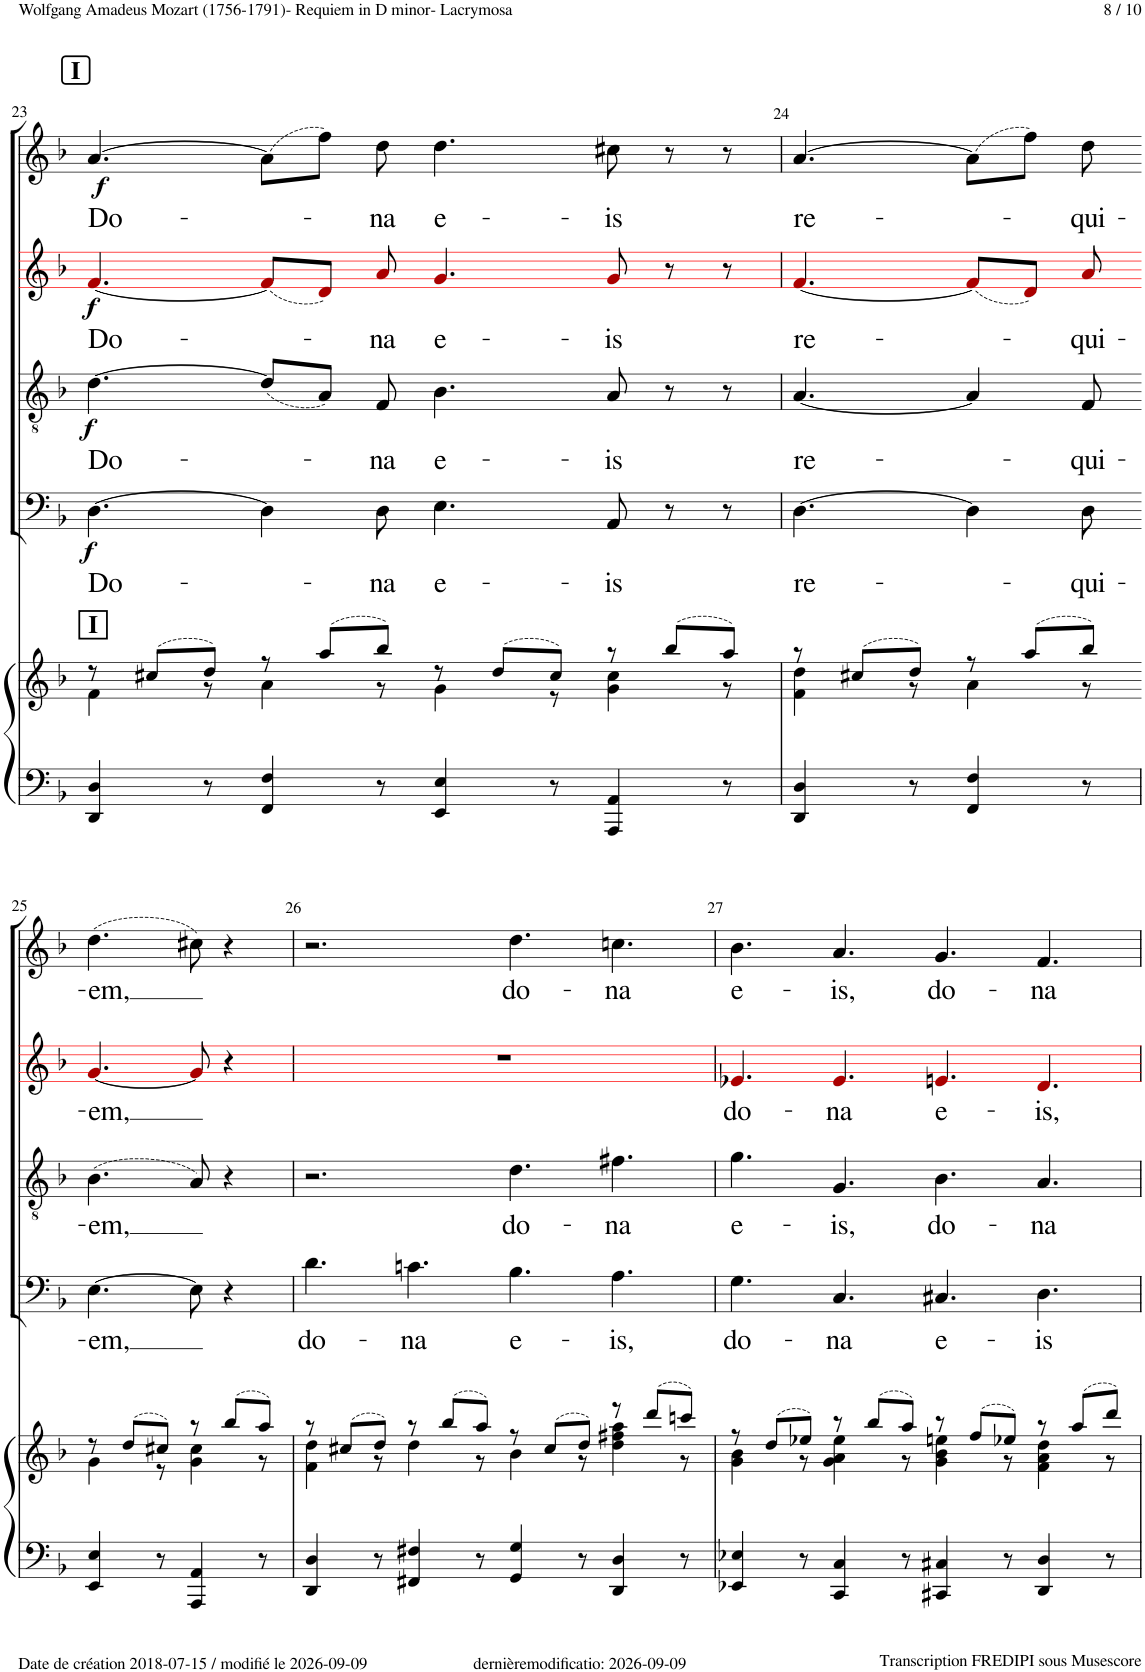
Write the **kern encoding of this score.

**kern	**kern	**kern	**text	**dynam	**kern	**text	**dynam	**kern	**text	**dynam	**kern	**text	**dynam
*part5	*part5	*part4	*part4	*part4	*part3	*part3	*part3	*part2	*part2	*part2	*part1	*part1	*part1
*staff6	*staff5	*staff4	*staff4	*staff4	*staff3	*staff3	*staff3	*staff2	*staff2	*staff2	*staff1	*staff1	*staff1
*I"Piano	*	*I"Bass	*	*	*I"Tenor	*	*	*I"Alto	*	*	*I"Soprano	*	*
*I'Pno	*	*	*	*	*	*	*	*	*	*	*	*	*
!!LO:PB:g=z
*clefF4	*clefG2	*clefF4	*	*	*clefGv2	*	*	*clefG2	*	*	*clefG2	*	*
*	*	*	*	*	*	*	*	*ITrd1c2	*	*	*	*	*
*k[b-]	*k[b-]	*k[b-]	*	*	*k[b-]	*	*	*k[b-]	*	*	*k[b-]	*	*
*M12/8	*M12/8	*M12/8	*	*	*M12/8	*	*	*M12/8	*	*	*M12/8	*	*
!!LO:REH:place=s1:a:B:cj:fs=14:t=I
=23	=23	=23	=23	=23	=23	=23	=23	=23	=23	=23	=23	=23	=23
*	*^	*	*	*	*	*	*	*	*	*	*	*	*
!	!LO:TX:a:B:t=I	!	!	!	!	!	!	!	!	!	!	!	!	!
!	!	!	!	!LO:LY:b	!LO:DY:b	!	!LO:LY:b	!LO:DY:b	!	!LO:LY:b	!LO:DY:b	!	!LO:LY:b	!LO:DY:b
4DD/ 4D/	8r	4f\	[4.D!\	Do-	f	[4.d!\	Do-	f	[4.f!i/	Do-	f	[4.a!/	Do-	f
.	(8cc#X/L	.	.	.	.	.	.	.	.	.	.	.	.	.
8r	8dd/J)	8r	.	.	.	.	.	.	.	.	.	.	.	.
4FF/ 4F/	8r	4a\	4D!\]	.	.	(8d!/L]	.	.	(8f!i/L]	.	.	(8a!\L]	.	.
.	(8aa/L	.	.	.	.	8A!/J)	.	.	8d!i/J)	.	.	8ff!\J)	.	.
!	!	!	!	!LO:LY:b	!	!	!LO:LY:b	!	!	!LO:LY:b	!	!	!LO:LY:b	!
8r	8bb-/J)	8r	8D!\	-na	.	8F!/	-na	.	8a!i/	-na	.	8dd!\	-na	.
!	!	!	!	!LO:LY:b	!	!	!LO:LY:b	!	!	!LO:LY:b	!	!	!LO:LY:b	!
4EE/ 4E/	8r	4g\	4.E!\	e-	.	4.B-!\	e-	.	4.g!i/	e-	.	4.dd!\	e-	.
.	(8dd/L	.	.	.	.	.	.	.	.	.	.	.	.	.
8r	8cc#/J)	8r	.	.	.	.	.	.	.	.	.	.	.	.
!	!	!	!	!LO:LY:b	!	!	!LO:LY:b	!	!	!LO:LY:b	!	!	!LO:LY:b	!
4AAA/ 4AA/	8r	4g\ 4cc#\	8AA!/	-is	.	8A!/	-is	.	8g!i/	-is	.	8cc#X!\	-is	.
.	(8bb-/L	.	8r	.	.	8r	.	.	8r	.	.	8r	.	.
8r	8aa/J)	8r	8r	.	.	8r	.	.	8r	.	.	8r	.	.
=24	=24	=24	=24	=24	=24	=24	=24	=24	=24	=24	=24	=24	=24	=24
!	!	!	!	!LO:LY:b	!	!	!LO:LY:b	!	!	!LO:LY:b	!	!	!LO:LY:b	!
4DD/ 4D/	8r	4f\ 4dd\	[4.D!\	re-	.	[4.A!/	re-	.	[4.f!i/	re-	.	[4.a!/	re-	.
.	(8cc#X/L	.	.	.	.	.	.	.	.	.	.	.	.	.
8r	8dd/J)	8r	.	.	.	.	.	.	.	.	.	.	.	.
4FF/ 4F/	8r	4a\	4D!\]	.	.	4A!/]	.	.	(8f!i/L]	.	.	(8a!\L]	.	.
.	(8aa/L	.	.	.	.	.	.	.	8d!i/J)	.	.	8ff!\J)	.	.
!	!	!	!	!LO:LY:b	!	!	!LO:LY:b	!	!	!LO:LY:b	!	!	!LO:LY:b	!
8r	8bb-/J)	8r	8D!\	-qui-	.	8F!/	-qui-	.	8a!i/	-qui-	.	8dd!\	-qui-	.
!!LO:LB:g=z
=25-	=25-	=25-	=25-	=25-	=25-	=25-	=25-	=25-	=25-	=25-	=25-	=25-	=25-	=25-
!	!	!	!	!LO:LY:b	!	!	!LO:LY:b	!	!	!LO:LY:b	!	!	!LO:LY:b	!
4EE/ 4E/	8r	4g\	[4.E!\	-em,	.	(4.B-!\	-em,	.	[4.g!i/	-em,	.	(4.dd!\	-em,	.
.	(8dd/L	.	.	.	.	.	.	.	.	.	.	.	.	.
8r	8cc#X/J)	8r	.	.	.	.	.	.	.	.	.	.	.	.
4AAA/ 4AA/	8r	4g\ 4cc#\	8E!\]	.	.	8A!/)	.	.	8g!i/]	.	.	8cc#X!\)	.	.
.	(8bb-/L	.	4r	.	.	4r	.	.	4r	.	.	4r	.	.
8r	8aa/J)	8r	.	.	.	.	.	.	.	.	.	.	.	.
=26	=26	=26	=26	=26	=26	=26	=26	=26	=26	=26	=26	=26	=26	=26
!	!	!	!	!LO:LY:b	!	!	!	!	!	!	!	!	!	!
4DD/ 4D/	8r	4f\ 4dd\	4.d!\	do-	.	2.r	.	.	1.r	.	.	2.r	.	.
.	(8cc#X/L	.	.	.	.	.	.	.	.	.	.	.	.	.
8r	8dd/J)	8r	.	.	.	.	.	.	.	.	.	.	.	.
!	!	!	!	!LO:LY:b	!	!	!	!	!	!	!	!	!	!
4FF#X/ 4F#X/	8r	4dd\	4.cn!\	-na	.	.	.	.	.	.	.	.	.	.
.	(8bb-/L	.	.	.	.	.	.	.	.	.	.	.	.	.
8r	8aa/J)	8r	.	.	.	.	.	.	.	.	.	.	.	.
!	!	!	!	!LO:LY:b	!	!	!LO:LY:b	!	!	!	!	!	!LO:LY:b	!
4GG/ 4G/	8r	4b-\	4.B-!\	e-	.	4.d!\	do-	.	.	.	.	4.dd!\	do-	.
.	(8cc#/L	.	.	.	.	.	.	.	.	.	.	.	.	.
8r	8dd/J)	8r	.	.	.	.	.	.	.	.	.	.	.	.
!	!	!	!	!LO:LY:b	!	!	!LO:LY:b	!	!	!	!	!	!LO:LY:b	!
4DD/ 4D/	8r	4dd\ 4ff#X\ 4aa\	4.A!\	-is,	.	4.f#X!\	-na	.	.	.	.	4.ccn!\	-na	.
.	(8ddd/L	.	.	.	.	.	.	.	.	.	.	.	.	.
8r	8cccn/J)	8r	.	.	.	.	.	.	.	.	.	.	.	.
=27	=27	=27	=27	=27	=27	=27	=27	=27	=27	=27	=27	=27	=27	=27
!	!	!	!	!LO:LY:b	!	!	!LO:LY:b	!	!	!LO:LY:b	!	!	!LO:LY:b	!
4EE-X/ 4E-X/	8r	4g\ 4b-\	4.G!\	do-	.	4.g!\	e-	.	4.e-X!i/	do-	.	4.b-!\	e-	.
.	(8dd/L	.	.	.	.	.	.	.	.	.	.	.	.	.
8r	8ee-X/J)	8r	.	.	.	.	.	.	.	.	.	.	.	.
!	!	!	!	!LO:LY:b	!	!	!LO:LY:b	!	!	!LO:LY:b	!	!	!LO:LY:b	!
4CC/ 4C/	8r	4g\ 4a\ 4ee-\	4.C!/	-na	.	4.G!/	-is,	.	4.e-!i/	-na	.	4.a!/	-is,	.
.	(8bb-/L	.	.	.	.	.	.	.	.	.	.	.	.	.
8r	8aa/J)	8r	.	.	.	.	.	.	.	.	.	.	.	.
!	!	!	!	!LO:LY:b	!	!	!LO:LY:b	!	!	!LO:LY:b	!	!	!LO:LY:b	!
4CC#X/ 4C#X/	8r	4g\ 4b-\ 4een\	4.C#X!/	e-	.	4.B-!\	do-	.	4.en!i/	e-	.	4.g!/	do-	.
.	(8ff/L	.	.	.	.	.	.	.	.	.	.	.	.	.
8r	8ee-X/J)	8r	.	.	.	.	.	.	.	.	.	.	.	.
!	!	!	!	!LO:LY:b	!	!	!LO:LY:b	!	!	!LO:LY:b	!	!	!LO:LY:b	!
4DD/ 4D/	8r	4f\ 4a\ 4dd\	4.D!\	-is	.	4.A!/	-na	.	4.d!i/	-is,	.	4.f!/	-na	.
.	(8aa/L	.	.	.	.	.	.	.	.	.	.	.	.	.
8r	8ddd/J)	8r	.	.	.	.	.	.	.	.	.	.	.	.
*	*v	*v	*	*	*	*	*	*	*	*	*	*	*	*
=	=	=	=	=	=	=	=	=	=	=	=	=	=
*-	*-	*-	*-	*-	*-	*-	*-	*-	*-	*-	*-	*-	*-
